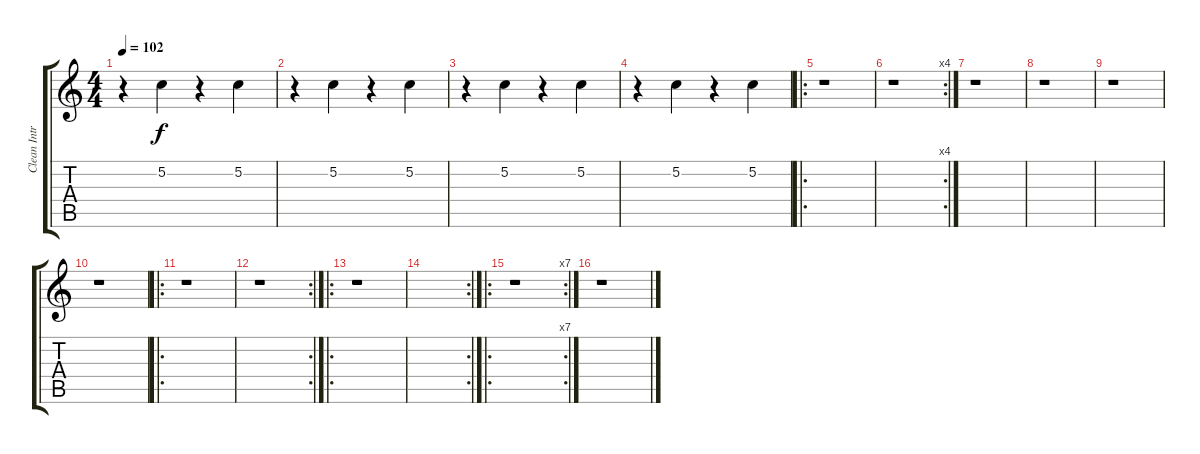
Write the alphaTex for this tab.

\track ("Clean Intro Right" "Clean Intr") {instrument electricguitarclean}
\staff {score tabs}
\tuning (C4 G3 Eb3 Bb2 F2 C2) {hide}
\ts (4 4)
\tempo 102
\clef g2
\ks c
r.4{dy f instrument electricguitarclean} 5.2.4 r.4 5.2.4 |
r.4 5.2.4 r.4 5.2.4 |
r.4 5.2.4 r.4 5.2.4 |
r.4 5.2.4 r.4 5.2.4 |
\ro
r.1 |
\rc 4
r.1 |
r.1 |
r.1 |
r.1 |
r.1 |
\ro
r.1 |
\rc 2
r.1 |
\ro
r.1 |
\rc 2
|
\ro
\rc 7
r.1 |
r.1
